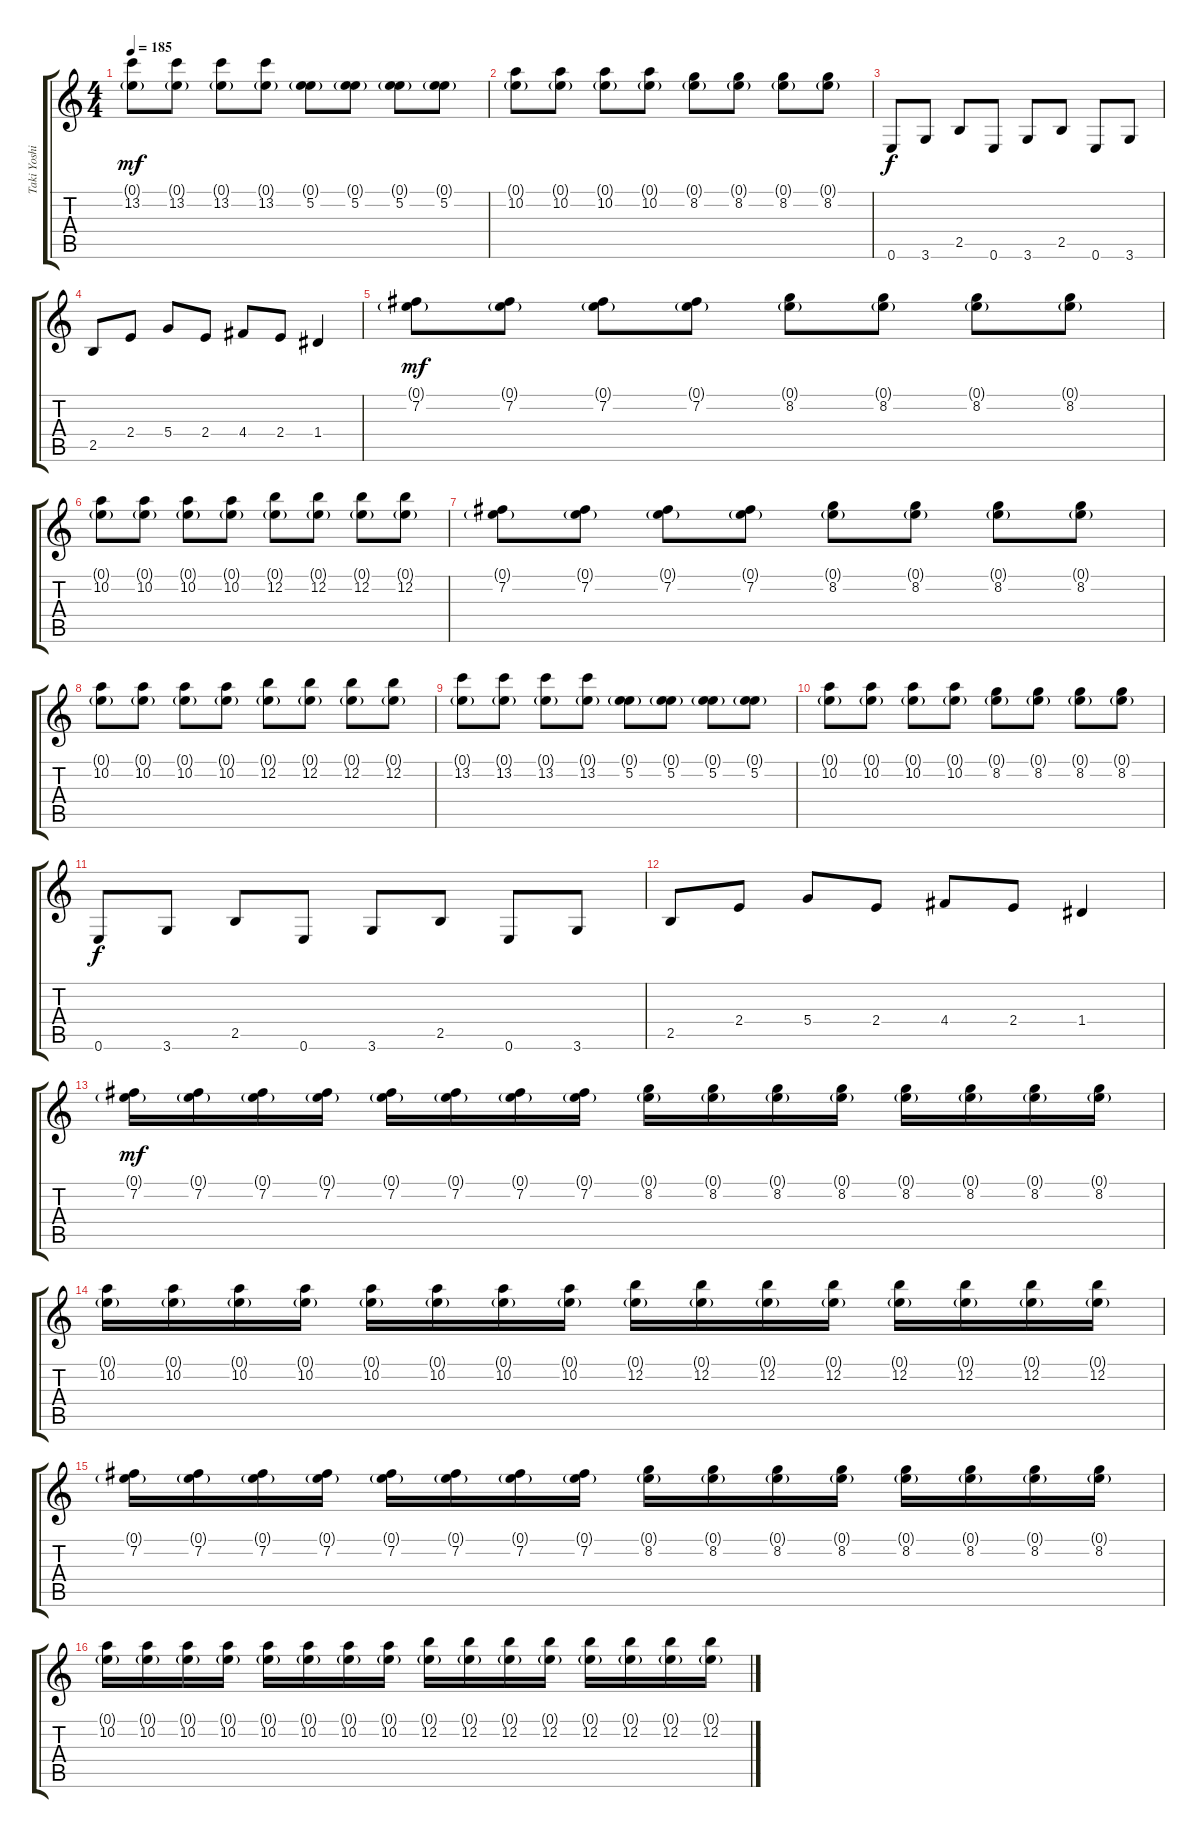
\track ("Taki Yoshimitsu" "Taki Yoshi") {instrument distortionguitar}
\staff {score tabs}
\tuning (E4 B3 G3 D3 A2 E2) {hide}
\ts (4 4)
\tempo 185
\clef g2
\ks c
(0.1{g} 13.2).8{dy mf} (0.1{g} 13.2).8 (0.1{g} 13.2).8 (0.1{g} 13.2).8 (0.1{g} 5.2).8 (0.1{g} 5.2).8 (0.1{g} 5.2).8 (0.1{g} 5.2).8 |
(0.1{g} 10.2).8 (0.1{g} 10.2).8 (0.1{g} 10.2).8 (0.1{g} 10.2).8 (0.1{g} 8.2).8 (0.1{g} 8.2).8 (0.1{g} 8.2).8 (0.1{g} 8.2).8 |
0.6.8{dy f} 3.6.8 2.5.8 0.6.8 3.6.8 2.5.8 0.6.8 3.6.8 |
2.5.8 2.4.8 5.4.8 2.4.8 4.4.8 2.4.8 1.4.4 |
(0.1{g} 7.2).8{dy mf} (0.1{g} 7.2).8 (0.1{g} 7.2).8 (0.1{g} 7.2).8 (0.1{g} 8.2).8 (0.1{g} 8.2).8 (0.1{g} 8.2).8 (0.1{g} 8.2).8 |
(0.1{g} 10.2).8 (0.1{g} 10.2).8 (0.1{g} 10.2).8 (0.1{g} 10.2).8 (0.1{g} 12.2).8 (0.1{g} 12.2).8 (0.1{g} 12.2).8 (0.1{g} 12.2).8 |
(0.1{g} 7.2).8 (0.1{g} 7.2).8 (0.1{g} 7.2).8 (0.1{g} 7.2).8 (0.1{g} 8.2).8 (0.1{g} 8.2).8 (0.1{g} 8.2).8 (0.1{g} 8.2).8 |
(0.1{g} 10.2).8 (0.1{g} 10.2).8 (0.1{g} 10.2).8 (0.1{g} 10.2).8 (0.1{g} 12.2).8 (0.1{g} 12.2).8 (0.1{g} 12.2).8 (0.1{g} 12.2).8 |
(0.1{g} 13.2).8 (0.1{g} 13.2).8 (0.1{g} 13.2).8 (0.1{g} 13.2).8 (0.1{g} 5.2).8 (0.1{g} 5.2).8 (0.1{g} 5.2).8 (0.1{g} 5.2).8 |
(0.1{g} 10.2).8 (0.1{g} 10.2).8 (0.1{g} 10.2).8 (0.1{g} 10.2).8 (0.1{g} 8.2).8 (0.1{g} 8.2).8 (0.1{g} 8.2).8 (0.1{g} 8.2).8 |
0.6.8{dy f} 3.6.8 2.5.8 0.6.8 3.6.8 2.5.8 0.6.8 3.6.8 |
2.5.8 2.4.8 5.4.8 2.4.8 4.4.8 2.4.8 1.4.4 |
(0.1{g} 7.2).16{dy mf} (0.1{g} 7.2).16 (0.1{g} 7.2).16 (0.1{g} 7.2).16 (0.1{g} 7.2).16 (0.1{g} 7.2).16 (0.1{g} 7.2).16 (0.1{g} 7.2).16 (0.1{g} 8.2).16 (0.1{g} 8.2).16 (0.1{g} 8.2).16 (0.1{g} 8.2).16 (0.1{g} 8.2).16 (0.1{g} 8.2).16 (0.1{g} 8.2).16 (0.1{g} 8.2).16 |
(0.1{g} 10.2).16 (0.1{g} 10.2).16 (0.1{g} 10.2).16 (0.1{g} 10.2).16 (0.1{g} 10.2).16 (0.1{g} 10.2).16 (0.1{g} 10.2).16 (0.1{g} 10.2).16 (0.1{g} 12.2).16 (0.1{g} 12.2).16 (0.1{g} 12.2).16 (0.1{g} 12.2).16 (0.1{g} 12.2).16 (0.1{g} 12.2).16 (0.1{g} 12.2).16 (0.1{g} 12.2).16 |
(0.1{g} 7.2).16 (0.1{g} 7.2).16 (0.1{g} 7.2).16 (0.1{g} 7.2).16 (0.1{g} 7.2).16 (0.1{g} 7.2).16 (0.1{g} 7.2).16 (0.1{g} 7.2).16 (0.1{g} 8.2).16 (0.1{g} 8.2).16 (0.1{g} 8.2).16 (0.1{g} 8.2).16 (0.1{g} 8.2).16 (0.1{g} 8.2).16 (0.1{g} 8.2).16 (0.1{g} 8.2).16 |
(0.1{g} 10.2).16 (0.1{g} 10.2).16 (0.1{g} 10.2).16 (0.1{g} 10.2).16 (0.1{g} 10.2).16 (0.1{g} 10.2).16 (0.1{g} 10.2).16 (0.1{g} 10.2).16 (0.1{g} 12.2).16 (0.1{g} 12.2).16 (0.1{g} 12.2).16 (0.1{g} 12.2).16 (0.1{g} 12.2).16 (0.1{g} 12.2).16 (0.1{g} 12.2).16 (0.1{g} 12.2).16
